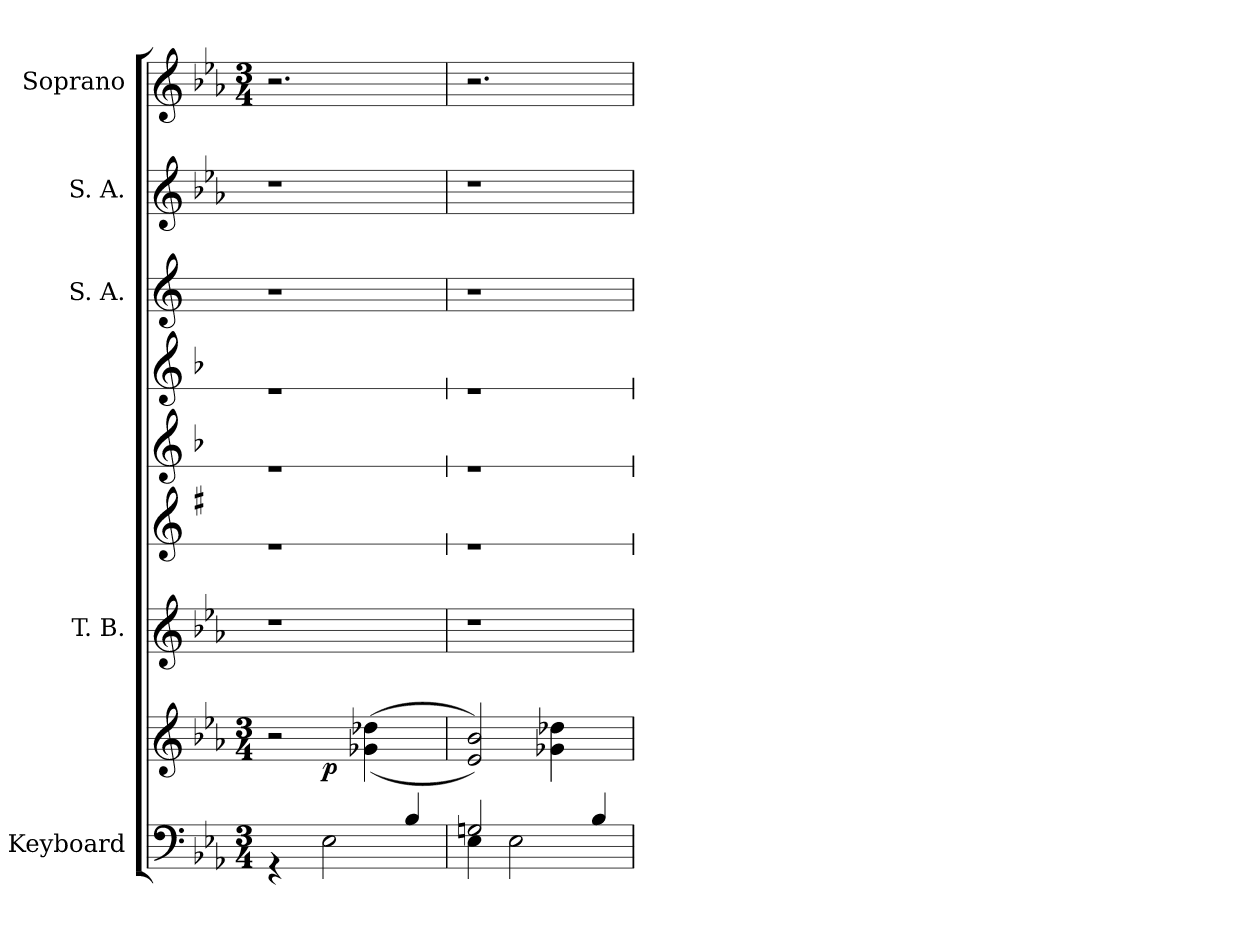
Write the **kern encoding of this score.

**kern	**kern	**dynam	**kern	**kern	**kern	**kern	**kern	**kern	**kern
*part8	*part8	*part8	*part7	*part6	*part5	*part4	*part3	*part2	*part1
*staff9	*staff8	*staff8/9	*staff7	*staff6	*staff5	*staff4	*staff3	*staff2	*staff1
*I"Keyboard	*	*	*I"T. B.	*	*	*	*I"S. A.	*I"S. A.	*I"Soprano
*	*	*	*I'T. B.	*	*	*	*	*I'S. A.	*I'S.
*	*	*	*	*stria1	*stria1	*stria1	*stria4	*	*
*clefF4	*clefG2	*	*clefG2	*clefG2	*clefG2	*clefG2	*clefG2	*clefG2	*clefG2
*	*	*	*	*ITrd2c4	*ITrd1c2	*ITrd1c2	*ITrd-2c-3	*	*
*k[b-e-a-]	*k[b-e-a-]	*	*k[b-e-a-]	*k[b-e-a-]	*k[b-e-a-]	*k[b-e-a-]	*k[b-e-a-]	*k[b-e-a-]	*k[b-e-a-]
*E-:	*E-:	*	*E-:	*E-:	*E-:	*E-:	*E-:	*E-:	*E-:
*M3/4	*M3/4	*	*	*	*	*	*	*	*M3/4
=1	=1	=1	=1	=1	=1	=1	=1	=1	=1
*	*^	*	*	*	*	*	*	*	*
!	!	!	!	!	!	!	!	!	!	!LO:TX:a:t=Slow and vety quiet thtoughout (
*	*	*	*	*	*	*	*	*	*	*^
4rGG	2r	4ryy	.	1r	1r	1r	1r	1r	1r	2.r	8ryy
*	*	*	*	*	*	*	*	*	*	*MM108	*
.	.	.	.	.	.	.	.	.	.	.	2..ryy
!	!	!	!LO:DY:b	!	!	!	!	!	!	!	!
2E-\	.	2.ryy	p	.	.	.	.	.	.	.	.
.	((>4g-X\ 4dd-X\	.	.	.	.	.	.	.	.	.	.
4B-/	4ryy	.	.	.	.	.	.	.	.	4ryy	.
=2	=2	=2	=2	=2	=2	=2	=2	=2	=2	=2	=2
*^	*	*	*	*	*	*	*	*	*	*	*
!	!	!LO:TX:b:t=legato e tranquillo	!	!	!	!	!	!	!	!	!	!
*	*	*v	*v	*	*	*	*	*	*	*	*v	*v
2Gn/	4E-\	2e-/ 2b-/))	.	1r	1r	1r	1r	1r	1r	2.r
.	2E-\	.	.	.	.	.	.	.	.	.
4ryy	.	4g-X\ 4dd-X\	.	.	.	.	.	.	.	.
4B-/	4ryy	4ryy	.	.	.	.	.	.	.	4ryy
*v	*v	*	*	*	*	*	*	*	*	*
=	=	=	=	=	=	=	=	=	=
*-	*-	*-	*-	*-	*-	*-	*-	*-	*-
